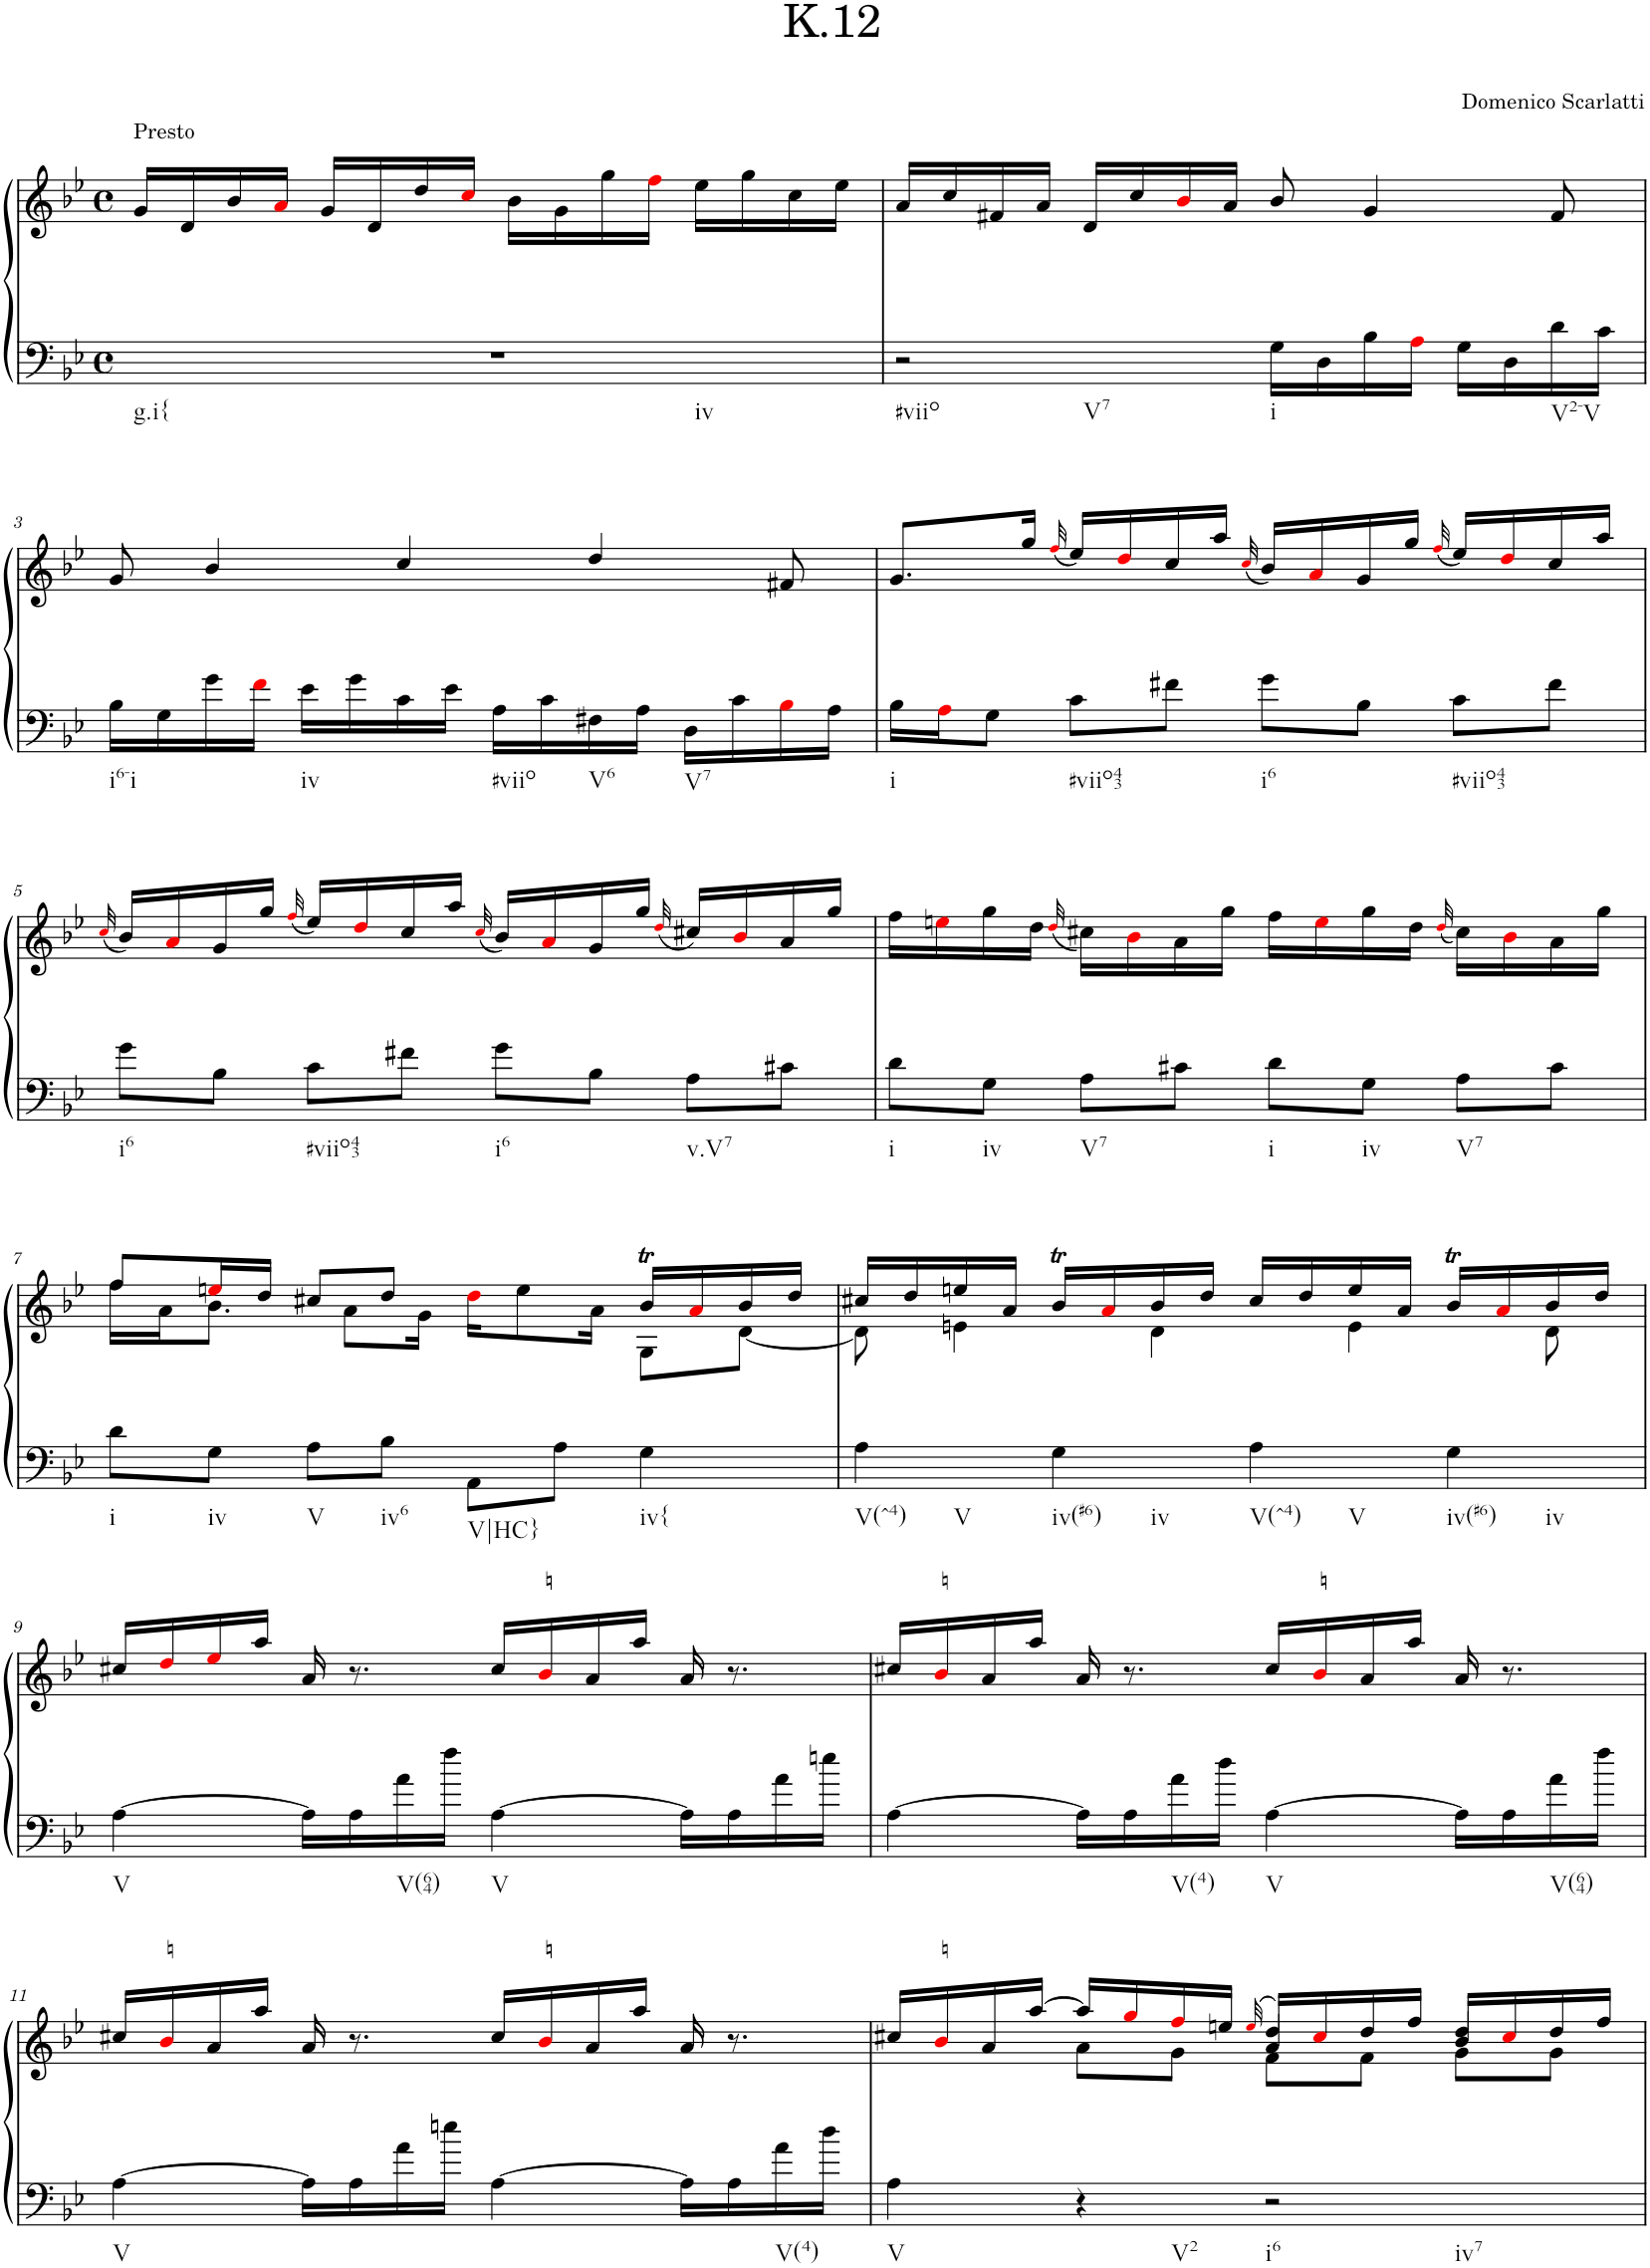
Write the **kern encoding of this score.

**kern	**kern
*part1	*part1
*staff2	*staff1
*I"Piano	*
*I'Pno.	*
*clefF4	*clefG2
*k[b-e-]	*k[b-e-]
*M4/4	*M4/4
*met(c)	*met(c)
=1	=1
!	!LO:TX:a:t=Presto
!LO:TX:b:t=g.i{	!
!LO:TX:b:t=iv	!
1r	16g/LL
.	16d/
.	16b-/
.	16ai/JJ
.	16g/LL
.	16d/
.	16dd/
.	16cci/JJ
.	16b-\LL
.	16g\
.	16gg\
.	16ffi\JJ
.	16ee-\LL
.	16gg\
.	16cc\
.	16ee-\JJ
=2	=2
!LO:TX:b:t=#viio	!
!LO:TX:b:t=V7	!
2r	16a/LL
.	16cc/
.	16f#X/
.	16a/JJ
.	16d/LL
.	16cc/
.	16b-i/
.	16a/JJ
!LO:TX:b:t=i	!
16G\LL	8b-/
16D\	.
16B-\	4g/
16Ai\JJ	.
16G\LL	.
16D\	.
!LO:TX:b:t=V2-V	!
16d\	8f#/
16c\JJ	.
!!LO:LB:g=z
=3	=3
!LO:TX:b:t=i6-i	!
16B-\LL	8g/
16G\	.
16g\	4b-/
16fi\JJ	.
!LO:TX:b:t=iv	!
16e-\LL	.
16g\	.
16c\	4cc/
16e-\JJ	.
!LO:TX:b:t=#viio	!
16A\LL	.
16c\	.
!LO:TX:b:t=V6	!
16F#X\	4dd/
16A\JJ	.
!LO:TX:b:t=V7	!
16D\LL	.
16c\	.
16B-i\	8f#X/
16A\JJ	.
=4	=4
!LO:TX:b:t=i	!
16B-\LL	8.g/L
16Ai\J	.
8G\J	.
.	16gg/Jk
.	(32qffi/
!LO:TX:b:t=#viio43	!
8c\L	16ee-/LL)
.	16ddi/
8f#X\J	16cc/
.	16aa/JJ
.	(32qcci/
!LO:TX:b:t=i6	!
8g\L	16b-/LL)
.	16ai/
8B-\J	16g/
.	16gg/JJ
.	(32qffi/
!LO:TX:b:t=#viio43	!
8c\L	16ee-/LL)
.	16ddi/
8f#\J	16cc/
.	16aa/JJ
!!LO:LB:g=z
=5	=5
.	(32qcci/
!LO:TX:b:t=i6	!
8g\L	16b-/LL)
.	16ai/
8B-\J	16g/
.	16gg/JJ
.	(32qffi/
!LO:TX:b:t=#viio43	!
8c\L	16ee-/LL)
.	16ddi/
8f#X\J	16cc/
.	16aa/JJ
.	(32qcci/
!LO:TX:b:t=i6	!
8g\L	16b-/LL)
.	16ai/
8B-\J	16g/
.	16gg/JJ
.	(32qddi/
!LO:TX:b:t=v.V7	!
8A\L	16cc#X/LL)
.	16b-i/
8c#X\J	16a/
.	16gg/JJ
=6	=6
!LO:TX:b:t=i	!
8d\L	16ff\LL
.	16eeni\
!LO:TX:b:t=iv	!
8G\J	16gg\
.	16dd\JJ
.	(32qddi/
!LO:TX:b:t=V7	!
8A\L	16cc#X\LL)
.	16b-i\
8c#X\J	16a\
.	16gg\JJ
!LO:TX:b:t=i	!
8d\L	16ff\LL
.	16eei\
!LO:TX:b:t=iv	!
8G\J	16gg\
.	16dd\JJ
.	(32qddi/
!LO:TX:b:t=V7	!
8A\L	16cc#\LL)
.	16b-i\
8c#\J	16a\
.	16gg\JJ
!!LO:LB:g=z
=7	=7
*	*^
!LO:TX:b:t=i	!	!
8d\L	8ff/L	16ff\LL
.	.	16a\J
!LO:TX:b:t=iv	!	!
8G\J	16eeni/L	8.b-\J
.	16dd/JJ	.
!LO:TX:b:t=V	!	!
8A\L	8cc#X/L	.
.	.	8a\L
!LO:TX:b:t=iv6	!	!
8B-\J	8dd/J	.
.	.	16g\Jk
!LO:TX:b:t=V|HC}	!	!
8AA\L	16ddi\KL	4ryy
.	8ee\	.
8A\J	.	.
.	16a\Jk	.
!LO:TX:b:t=iv{	!	!
4G\	16b-T/LL	8G\L
.	16ai/	.
.	16b-/	[8d\J
.	16dd/JJ	.
=8	=8	=8
!LO:TX:b:t=V(^4)	!	!
!LO:TX:b:t=V	!	!
4A\	16cc#X/LL	8d\]
.	16dd/	.
.	16een/	4en\
.	16a/JJ	.
!LO:TX:b:t=iv(#6)	!	!
!LO:TX:b:t=iv	!	!
4G\	16b-T/LL	.
.	16ai/	.
.	16b-/	4d\
.	16dd/JJ	.
!LO:TX:b:t=V(^4)	!	!
!LO:TX:b:t=V	!	!
4A\	16cc#/LL	.
.	16dd/	.
.	16ee/	4e\
.	16a/JJ	.
!LO:TX:b:t=iv(#6)	!	!
!LO:TX:b:t=iv	!	!
4G\	16b-T/LL	.
.	16ai/	.
.	16b-/	8d\
.	16dd/JJ	.
*	*v	*v
!!LO:LB:g=z
=9	=9
!LO:TX:b:t=V	!
[4A\	16cc#X/LL
.	16ddi/
.	16ee-i/
.	16aa/JJ
16A\LL]	16a/
16A\	8.r
!LO:TX:b:t=V(64)	!
16a\	.
16ff\JJ	.
!LO:TX:b:t=V	!
[4A\	16cc#/LL
!	!LO:TX:a:t=♮
.	16b-i/
.	16a/
.	16aa/JJ
16A\LL]	16a/
16A\	8.r
16a\	.
16een\JJ	.
=10	=10
[4A\	16cc#X/LL
!	!LO:TX:a:t=♮
.	16b-i/
.	16a/
.	16aa/JJ
16A\LL]	16a/
16A\	8.r
!LO:TX:b:t=V(4)	!
16a\	.
16dd\JJ	.
!LO:TX:b:t=V	!
[4A\	16cc#/LL
!	!LO:TX:a:t=♮
.	16b-i/
.	16a/
.	16aa/JJ
16A\LL]	16a/
16A\	8.r
!LO:TX:b:t=V(64)	!
16a\	.
16ff\JJ	.
!!LO:LB:g=z
=11	=11
!LO:TX:b:t=V	!
[4A\	16cc#X/LL
!	!LO:TX:a:t=♮
.	16b-i/
.	16a/
.	16aa/JJ
16A\LL]	16a/
16A\	8.r
16a\	.
16een\JJ	.
[4A\	16cc#/LL
!	!LO:TX:a:t=♮
.	16b-i/
.	16a/
.	16aa/JJ
16A\LL]	16a/
16A\	8.r
!LO:TX:b:t=V(4)	!
16a\	.
16dd\JJ	.
=12	=12
*	*^
*	*	*^
!LO:TX:b:t=V	!	!	!
4A\	16cc#X/LL	4ryy	2ryy
!	!LO:TX:a:t=♮	!	!
.	16b-i/	.	.
.	16a/	.	.
.	[16aa/JJ	.	.
!LO:TX:b:t=V2	!	!	!
4r	16aa/LL]	8a\L	.
.	16ggi/	.	.
.	16ffi/	8g\J	.
.	16een/JJ	.	.
.	(32qeei/	.	.
!LO:TX:b:t=i6	!	!	!
!LO:TX:b:t=iv7	!	!	!
2r	16dd/LL)	8f\L	4a/
.	16cc#i/	.	.
.	16dd/	8f\J	.
.	16ff/JJ	.	.
.	16dd/LL	8g\L	4b-/
.	16cc#i/	.	.
.	16dd/	8g\J	.
.	16ff/JJ	.	.
*	*v	*v	*v
=	=
*-	*-
